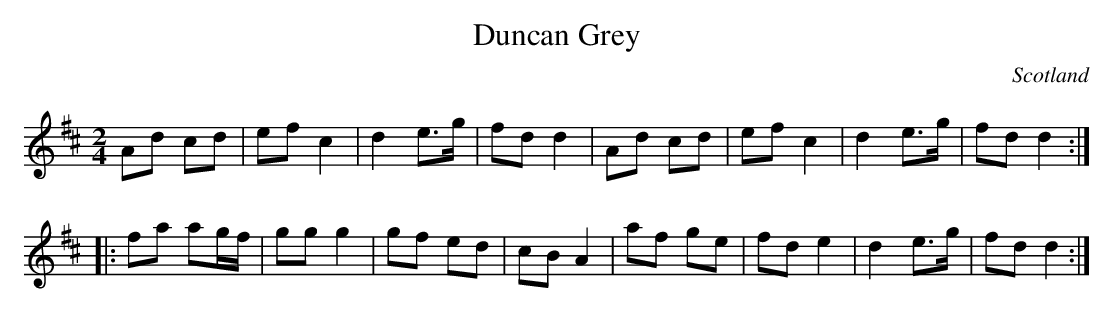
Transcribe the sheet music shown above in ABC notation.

X:1
T:Duncan Grey
L:1/8
M:2/4
O:Scotland
K:D major
Ad cd| efc2| d2e>g|fd d2|\
Ad cd|ef c2|d2 e>g|fd d2:|
|:fa ag/2f/2|gg g2| gf ed | cB A2|\
af ge| fd e2| d2 e>g| fd d2:|
